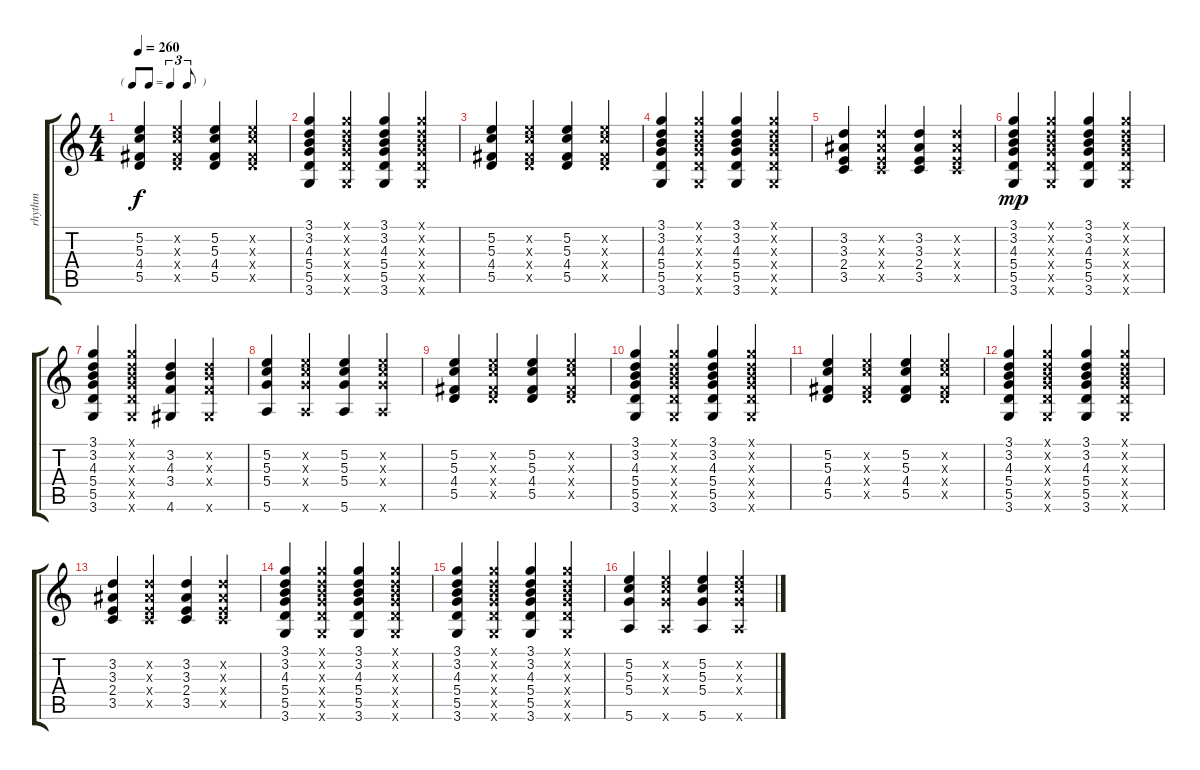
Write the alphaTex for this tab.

\track ("rhythm" "rhythm") {instrument acousticguitarnylon}
\staff {score tabs}
\tuning (E4 B3 G3 D3 A2 E2) {hide}
\ts (4 4)
\tf triplet8th
\tempo 260
\clef g2
\ks c
(5.2 5.3 4.4 5.5).4{dy f} (5.2{x} 5.3{x} 4.4{x} 5.5{x}).4 (5.2 5.3 4.4 5.5).4 (5.2{x} 5.3{x} 4.4{x} 5.5{x}).4 |
(3.1 3.2 4.3 5.4 5.5 3.6).4 (3.1{x} 3.2{x} 4.3{x} 5.4{x} 5.5{x} 3.6{x}).4 (3.1 3.2 4.3 5.4 5.5 3.6).4 (3.1{x} 3.2{x} 4.3{x} 5.4{x} 5.5{x} 3.6{x}).4 |
(5.2 5.3 4.4 5.5).4 (5.2{x} 5.3{x} 4.4{x} 5.5{x}).4 (5.2 5.3 4.4 5.5).4 (5.2{x} 5.3{x} 4.4{x} 5.5{x}).4 |
(3.1 3.2 4.3 5.4 5.5 3.6).4 (3.1{x} 3.2{x} 4.3{x} 5.4{x} 5.5{x} 3.6{x}).4 (3.1 3.2 4.3 5.4 5.5 3.6).4 (3.1{x} 3.2{x} 4.3{x} 5.4{x} 5.5{x} 3.6{x}).4 |
(3.2 3.3 2.4 3.5).4 (3.2{x} 3.3{x} 2.4{x} 3.5{x}).4 (3.2 3.3 2.4 3.5).4 (3.2{x} 3.3{x} 2.4{x} 3.5{x}).4 |
(3.1 3.2 4.3 5.4 5.5 3.6).4{dy mp} (3.1{x} 3.2{x} 4.3{x} 5.4{x} 5.5{x} 3.6{x}).4 (3.1 3.2 4.3 5.4 5.5 3.6).4 (3.1{x} 3.2{x} 4.3{x} 5.4{x} 5.5{x} 3.6{x}).4 |
(3.1 3.2 4.3 5.4 5.5 3.6).4 (3.1{x} 3.2{x} 4.3{x} 5.4{x} 5.5{x} 3.6{x}).4 (3.2 4.3 3.4 4.6).4 (3.2{x} 4.3{x} 3.4{x} 4.6{x}).4 |
(5.2 5.3 5.4 5.6).4 (5.2{x} 5.3{x} 5.4{x} 5.6{x}).4 (5.2 5.3 5.4 5.6).4 (5.2{x} 5.3{x} 5.4{x} 5.6{x}).4 |
(5.2 5.3 4.4 5.5).4 (5.2{x} 5.3{x} 4.4{x} 5.5{x}).4 (5.2 5.3 4.4 5.5).4 (5.2{x} 5.3{x} 4.4{x} 5.5{x}).4 |
(3.1 3.2 4.3 5.4 5.5 3.6).4 (3.1{x} 3.2{x} 4.3{x} 5.4{x} 5.5{x} 3.6{x}).4 (3.1 3.2 4.3 5.4 5.5 3.6).4 (3.1{x} 3.2{x} 4.3{x} 5.4{x} 5.5{x} 3.6{x}).4 |
(5.2 5.3 4.4 5.5).4 (5.2{x} 5.3{x} 4.4{x} 5.5{x}).4 (5.2 5.3 4.4 5.5).4 (5.2{x} 5.3{x} 4.4{x} 5.5{x}).4 |
(3.1 3.2 4.3 5.4 5.5 3.6).4 (3.1{x} 3.2{x} 4.3{x} 5.4{x} 5.5{x} 3.6{x}).4 (3.1 3.2 4.3 5.4 5.5 3.6).4 (3.1{x} 3.2{x} 4.3{x} 5.4{x} 5.5{x} 3.6{x}).4 |
(3.2 3.3 2.4 3.5).4 (3.2{x} 3.3{x} 2.4{x} 3.5{x}).4 (3.2 3.3 2.4 3.5).4 (3.2{x} 3.3{x} 2.4{x} 3.5{x}).4 |
(3.1 3.2 4.3 5.4 5.5 3.6).4 (3.1{x} 3.2{x} 4.3{x} 5.4{x} 5.5{x} 3.6{x}).4 (3.1 3.2 4.3 5.4 5.5 3.6).4 (3.1{x} 3.2{x} 4.3{x} 5.4{x} 5.5{x} 3.6{x}).4 |
(3.1 3.2 4.3 5.4 5.5 3.6).4 (3.1{x} 3.2{x} 4.3{x} 5.4{x} 5.5{x} 3.6{x}).4 (3.1 3.2 4.3 5.4 5.5 3.6).4 (3.1{x} 3.2{x} 4.3{x} 5.4{x} 5.5{x} 3.6{x}).4 |
(5.2 5.3 5.4 5.6).4 (5.2{x} 5.3{x} 5.4{x} 5.6{x}).4 (5.2 5.3 5.4 5.6).4 (5.2{x} 5.3{x} 5.4{x} 5.6{x}).4
